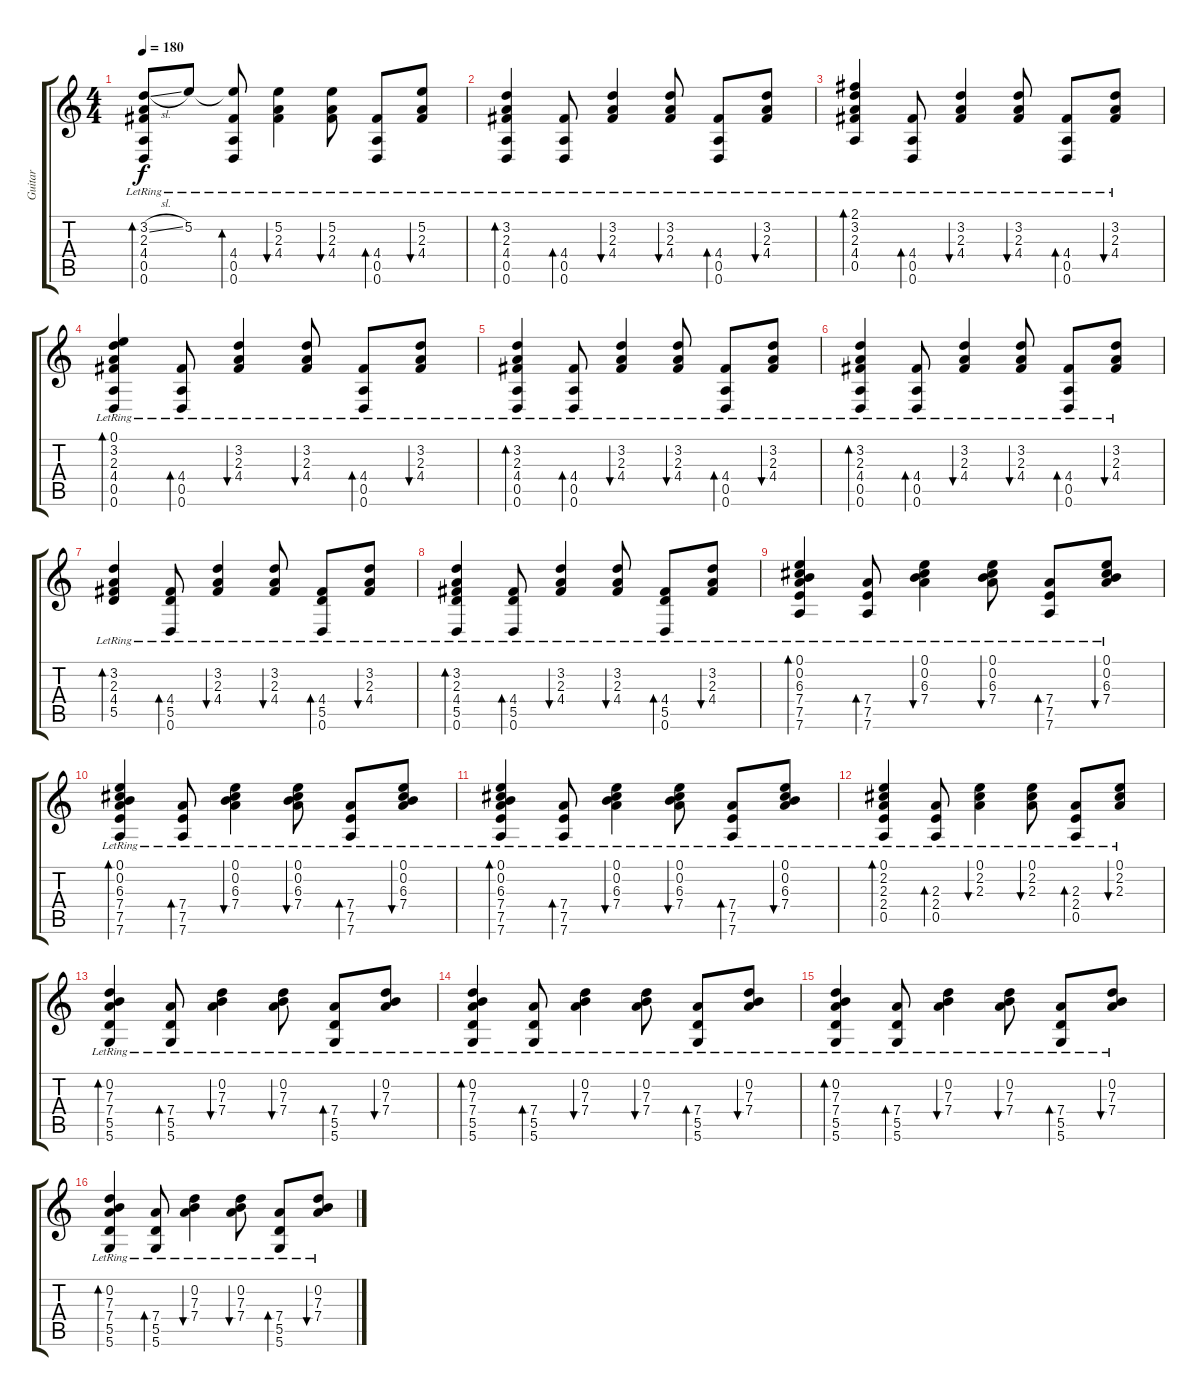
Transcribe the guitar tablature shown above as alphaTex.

\track ("Guitar" "Guitar") {instrument acousticguitarsteel}
\staff {score tabs}
\tuning (E4 B3 G3 D3 A2 D2) {hide}
\ts (4 4)
\tempo 180
\clef g2
\ks c
(3.2{sl lr} 2.3{lr} 4.4{lr} 0.5{lr} 0.6{lr}).8{bd 60 dy f} 5.2{lr}.8 (5.2{t} 4.4{lr} 0.5{lr} 0.6{lr}).8{bd 30} (5.2{lr} 2.3{lr} 4.4{lr}).4{bu 30} (5.2{lr} 2.3{lr} 4.4{lr}).8{bu 30} (4.4{lr} 0.5{lr} 0.6{lr}).8{bd 30} (5.2{lr} 2.3{lr} 4.4{lr}).8{bu 30} |
(3.2{lr} 2.3{lr} 4.4{lr} 0.5{lr} 0.6{lr}).4{bd 60} (4.4{lr} 0.5{lr} 0.6{lr}).8{bd 30} (3.2{lr} 2.3{lr} 4.4{lr}).4{bu 30} (3.2{lr} 2.3{lr} 4.4{lr}).8{bu 30} (4.4{lr} 0.5{lr} 0.6{lr}).8{bd 30} (3.2{lr} 2.3{lr} 4.4{lr}).8{bu 30} |
(2.1{lr} 3.2{lr} 2.3{lr} 4.4{lr} 0.5{lr}).4{bd 60} (4.4{lr} 0.5{lr} 0.6{lr}).8{bd 30} (3.2{lr} 2.3{lr} 4.4{lr}).4{bu 30} (3.2{lr} 2.3{lr} 4.4{lr}).8{bu 30} (4.4{lr} 0.5{lr} 0.6{lr}).8{bd 30} (3.2{lr} 2.3{lr} 4.4{lr}).8{bu 30} |
(0.1{lr} 3.2{lr} 2.3{lr} 4.4{lr} 0.5{lr} 0.6{lr}).4{bd 60} (4.4{lr} 0.5{lr} 0.6{lr}).8{bd 30} (3.2{lr} 2.3{lr} 4.4{lr}).4{bu 30} (3.2{lr} 2.3{lr} 4.4{lr}).8{bu 30} (4.4{lr} 0.5{lr} 0.6{lr}).8{bd 30} (3.2{lr} 2.3{lr} 4.4{lr}).8{bu 30} |
(3.2{lr} 2.3{lr} 4.4{lr} 0.5{lr} 0.6{lr}).4{bd 60} (4.4{lr} 0.5{lr} 0.6{lr}).8{bd 30} (3.2{lr} 2.3{lr} 4.4{lr}).4{bu 30} (3.2{lr} 2.3{lr} 4.4{lr}).8{bu 30} (4.4{lr} 0.5{lr} 0.6{lr}).8{bd 30} (3.2{lr} 2.3{lr} 4.4{lr}).8{bu 30} |
(3.2{lr} 2.3{lr} 4.4{lr} 0.5{lr} 0.6{lr}).4{bd 60} (4.4{lr} 0.5{lr} 0.6{lr}).8{bd 30} (3.2{lr} 2.3{lr} 4.4{lr}).4{bu 30} (3.2{lr} 2.3{lr} 4.4{lr}).8{bu 30} (4.4{lr} 0.5{lr} 0.6{lr}).8{bd 30} (3.2{lr} 2.3{lr} 4.4{lr}).8{bu 30} |
(3.2{lr} 2.3{lr} 4.4{lr} 5.5{lr}).4{bd 60} (4.4{lr} 5.5{lr} 0.6{lr}).8{bd 30} (3.2{lr} 2.3{lr} 4.4{lr}).4{bu 30} (3.2{lr} 2.3{lr} 4.4{lr}).8{bu 30} (4.4{lr} 5.5{lr} 0.6{lr}).8{bd 30} (3.2{lr} 2.3{lr} 4.4{lr}).8{bu 30} |
(3.2{lr} 2.3{lr} 4.4{lr} 5.5{lr} 0.6{lr}).4{bd 60} (4.4{lr} 5.5{lr} 0.6{lr}).8{bd 30} (3.2{lr} 2.3{lr} 4.4{lr}).4{bu 30} (3.2{lr} 2.3{lr} 4.4{lr}).8{bu 30} (4.4{lr} 5.5{lr} 0.6{lr}).8{bd 30} (3.2{lr} 2.3{lr} 4.4{lr}).8{bu 30} |
(0.1{lr} 0.2{lr} 6.3{lr} 7.4{lr} 7.5{lr} 7.6{lr}).4{bd 60} (7.4{lr} 7.5{lr} 7.6{lr}).8{bd 30} (0.1{lr} 0.2{lr} 6.3{lr} 7.4{lr}).4{bu 30} (0.1{lr} 0.2{lr} 6.3{lr} 7.4{lr}).8{bu 30} (7.4{lr} 7.5{lr} 7.6{lr}).8{bd 30} (0.1{lr} 0.2{lr} 6.3{lr} 7.4{lr}).8{bu 30} |
(0.1{lr} 0.2{lr} 6.3{lr} 7.4{lr} 7.5{lr} 7.6{lr}).4{bd 60} (7.4{lr} 7.5{lr} 7.6{lr}).8{bd 30} (0.1{lr} 0.2{lr} 6.3{lr} 7.4{lr}).4{bu 30} (0.1{lr} 0.2{lr} 6.3{lr} 7.4{lr}).8{bu 30} (7.4{lr} 7.5{lr} 7.6{lr}).8{bd 30} (0.1{lr} 0.2{lr} 6.3{lr} 7.4{lr}).8{bu 30} |
(0.1{lr} 0.2{lr} 6.3{lr} 7.4{lr} 7.5{lr} 7.6{lr}).4{bd 60} (7.4{lr} 7.5{lr} 7.6{lr}).8{bd 30} (0.1{lr} 0.2{lr} 6.3{lr} 7.4{lr}).4{bu 30} (0.1{lr} 0.2{lr} 6.3{lr} 7.4{lr}).8{bu 30} (7.4{lr} 7.5{lr} 7.6{lr}).8{bd 30} (0.1{lr} 0.2{lr} 6.3{lr} 7.4{lr}).8{bu 30} |
(0.1{lr} 2.2{lr} 2.3{lr} 2.4{lr} 0.5{lr}).4{bd 60} (2.3{lr} 2.4{lr} 0.5{lr}).8{bd 30} (0.1{lr} 2.2{lr} 2.3{lr}).4{bu 30} (0.1{lr} 2.2{lr} 2.3{lr}).8{bu 30} (2.3{lr} 2.4 0.5{lr}).8{bd 30} (0.1{lr} 2.2{lr} 2.3{lr}).8{bu 30} |
(0.2{lr} 7.3{lr} 7.4{lr} 5.5{lr} 5.6{lr}).4{bd 60} (7.4{lr} 5.5{lr} 5.6{lr}).8{bd 30} (0.2{lr} 7.3{lr} 7.4{lr}).4{bu 30} (0.2{lr} 7.3{lr} 7.4{lr}).8{bu 30} (7.4{lr} 5.5{lr} 5.6{lr}).8{bd 30} (0.2{lr} 7.3{lr} 7.4{lr}).8{bu 30} |
(0.2{lr} 7.3{lr} 7.4{lr} 5.5{lr} 5.6{lr}).4{bd 60} (7.4{lr} 5.5{lr} 5.6{lr}).8{bd 30} (0.2{lr} 7.3{lr} 7.4{lr}).4{bu 30} (0.2{lr} 7.3{lr} 7.4{lr}).8{bu 30} (7.4{lr} 5.5{lr} 5.6{lr}).8{bd 30} (0.2{lr} 7.3{lr} 7.4{lr}).8{bu 30} |
(0.2{lr} 7.3{lr} 7.4{lr} 5.5{lr} 5.6{lr}).4{bd 60} (7.4{lr} 5.5{lr} 5.6{lr}).8{bd 30} (0.2{lr} 7.3{lr} 7.4{lr}).4{bu 30} (0.2{lr} 7.3{lr} 7.4{lr}).8{bu 30} (7.4{lr} 5.5{lr} 5.6{lr}).8{bd 30} (0.2{lr} 7.3{lr} 7.4{lr}).8{bu 30} |
(0.2{lr} 7.3{lr} 7.4{lr} 5.5{lr} 5.6{lr}).4{bd 60} (7.4{lr} 5.5{lr} 5.6{lr}).8{bd 30} (0.2{lr} 7.3{lr} 7.4{lr}).4{bu 30} (0.2{lr} 7.3{lr} 7.4{lr}).8{bu 30} (7.4{lr} 5.5{lr} 5.6{lr}).8{bd 30} (0.2{lr} 7.3{lr} 7.4{lr}).8{bu 30}
